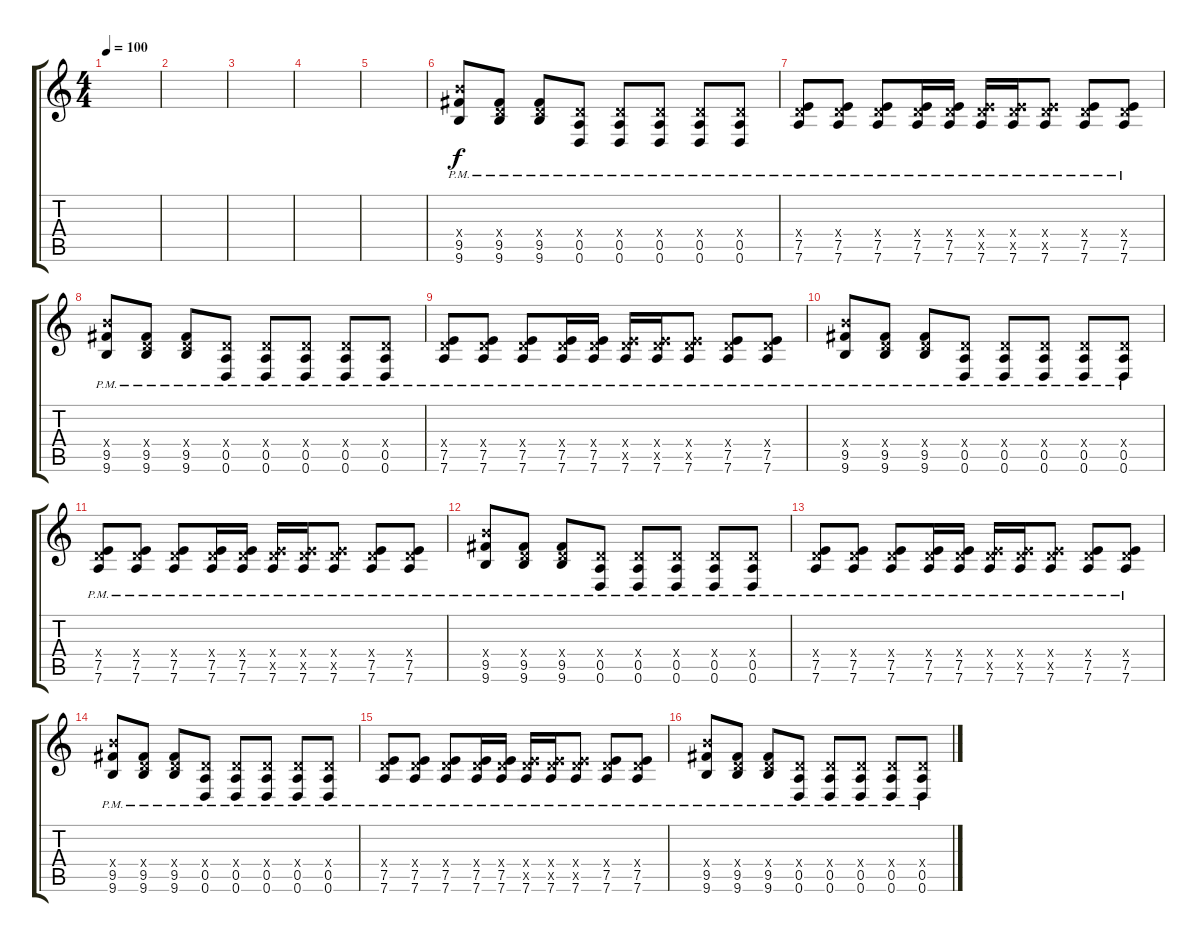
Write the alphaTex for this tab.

\track "" {instrument distortionguitar}
\staff {score tabs}
\tuning (E4 B3 G3 D3 A2 D2) {hide}
\ts (4 4)
\tempo 100
\clef g2
\ks c
|
|
|
|
|
(9.4{x} 9.5{pm} 9.6{pm}).8 (0.4{x} 9.5{pm} 9.6{pm}).8 (0.4{x} 9.5{pm} 9.6{pm}).8 (0.4{x} 0.5{pm} 0.6{pm}).8 (0.4{x} 0.5{pm} 0.6{pm}).8 (0.4{x} 0.5{pm} 0.6{pm}).8 (0.4{x} 0.5{pm} 0.6{pm}).8 (0.4{x} 0.5{pm} 0.6{pm}).8 |
(0.4{x} 7.5{pm} 7.6{pm}).8 (0.4{x} 7.5{pm} 7.6{pm}).8 (0.4{x} 7.5{pm} 7.6{pm}).8 (0.4{x} 7.5{pm} 7.6{pm}).16 (0.4{x} 7.5{pm} 7.6{pm}).16 (0.4{x} 7.5{x} 7.6{pm}).16 (0.4{x} 7.5{x} 7.6{pm}).16 (0.4{x} 7.5{x} 7.6{pm}).8 (0.4{x} 7.5{pm} 7.6{pm}).8 (0.4{x} 7.5{pm} 7.6{pm}).8 |
(9.4{x} 9.5{pm} 9.6{pm}).8 (0.4{x} 9.5{pm} 9.6{pm}).8 (0.4{x} 9.5{pm} 9.6{pm}).8 (0.4{x} 0.5{pm} 0.6{pm}).8 (0.4{x} 0.5{pm} 0.6{pm}).8 (0.4{x} 0.5{pm} 0.6{pm}).8 (0.4{x} 0.5{pm} 0.6{pm}).8 (0.4{x} 0.5{pm} 0.6{pm}).8 |
(0.4{x} 7.5{pm} 7.6{pm}).8 (0.4{x} 7.5{pm} 7.6{pm}).8 (0.4{x} 7.5{pm} 7.6{pm}).8 (0.4{x} 7.5{pm} 7.6{pm}).16 (0.4{x} 7.5{pm} 7.6{pm}).16 (0.4{x} 7.5{x} 7.6{pm}).16 (0.4{x} 7.5{x} 7.6{pm}).16 (0.4{x} 7.5{x} 7.6{pm}).8 (0.4{x} 7.5{pm} 7.6{pm}).8 (0.4{x} 7.5{pm} 7.6{pm}).8 |
(9.4{x} 9.5{pm} 9.6{pm}).8 (0.4{x} 9.5{pm} 9.6{pm}).8 (0.4{x} 9.5{pm} 9.6{pm}).8 (0.4{x} 0.5{pm} 0.6{pm}).8 (0.4{x} 0.5{pm} 0.6{pm}).8 (0.4{x} 0.5{pm} 0.6{pm}).8 (0.4{x} 0.5{pm} 0.6{pm}).8 (0.4{x} 0.5{pm} 0.6{pm}).8 |
(0.4{x} 7.5{pm} 7.6{pm}).8 (0.4{x} 7.5{pm} 7.6{pm}).8 (0.4{x} 7.5{pm} 7.6{pm}).8 (0.4{x} 7.5{pm} 7.6{pm}).16 (0.4{x} 7.5{pm} 7.6{pm}).16 (0.4{x} 7.5{x} 7.6{pm}).16 (0.4{x} 7.5{x} 7.6{pm}).16 (0.4{x} 7.5{x} 7.6{pm}).8 (0.4{x} 7.5{pm} 7.6{pm}).8 (0.4{x} 7.5{pm} 7.6{pm}).8 |
(9.4{x} 9.5{pm} 9.6{pm}).8 (0.4{x} 9.5{pm} 9.6{pm}).8 (0.4{x} 9.5{pm} 9.6{pm}).8 (0.4{x} 0.5{pm} 0.6{pm}).8 (0.4{x} 0.5{pm} 0.6{pm}).8 (0.4{x} 0.5{pm} 0.6{pm}).8 (0.4{x} 0.5{pm} 0.6{pm}).8 (0.4{x} 0.5{pm} 0.6{pm}).8 |
(0.4{x} 7.5{pm} 7.6{pm}).8 (0.4{x} 7.5{pm} 7.6{pm}).8 (0.4{x} 7.5{pm} 7.6{pm}).8 (0.4{x} 7.5{pm} 7.6{pm}).16 (0.4{x} 7.5{pm} 7.6{pm}).16 (0.4{x} 7.5{x} 7.6{pm}).16 (0.4{x} 7.5{x} 7.6{pm}).16 (0.4{x} 7.5{x} 7.6{pm}).8 (0.4{x} 7.5{pm} 7.6{pm}).8 (0.4{x} 7.5{pm} 7.6{pm}).8 |
(9.4{x} 9.5{pm} 9.6{pm}).8 (0.4{x} 9.5{pm} 9.6{pm}).8 (0.4{x} 9.5{pm} 9.6{pm}).8 (0.4{x} 0.5{pm} 0.6{pm}).8 (0.4{x} 0.5{pm} 0.6{pm}).8 (0.4{x} 0.5{pm} 0.6{pm}).8 (0.4{x} 0.5{pm} 0.6{pm}).8 (0.4{x} 0.5{pm} 0.6{pm}).8 |
(0.4{x} 7.5{pm} 7.6{pm}).8 (0.4{x} 7.5{pm} 7.6{pm}).8 (0.4{x} 7.5{pm} 7.6{pm}).8 (0.4{x} 7.5{pm} 7.6{pm}).16 (0.4{x} 7.5{pm} 7.6{pm}).16 (0.4{x} 7.5{x} 7.6{pm}).16 (0.4{x} 7.5{x} 7.6{pm}).16 (0.4{x} 7.5{x} 7.6{pm}).8 (0.4{x} 7.5{pm} 7.6{pm}).8 (0.4{x} 7.5{pm} 7.6{pm}).8 |
(9.4{x} 9.5{pm} 9.6{pm}).8 (0.4{x} 9.5{pm} 9.6{pm}).8 (0.4{x} 9.5{pm} 9.6{pm}).8 (0.4{x} 0.5{pm} 0.6{pm}).8 (0.4{x} 0.5{pm} 0.6{pm}).8 (0.4{x} 0.5{pm} 0.6{pm}).8 (0.4{x} 0.5{pm} 0.6{pm}).8 (0.4{x} 0.5{pm} 0.6{pm}).8
